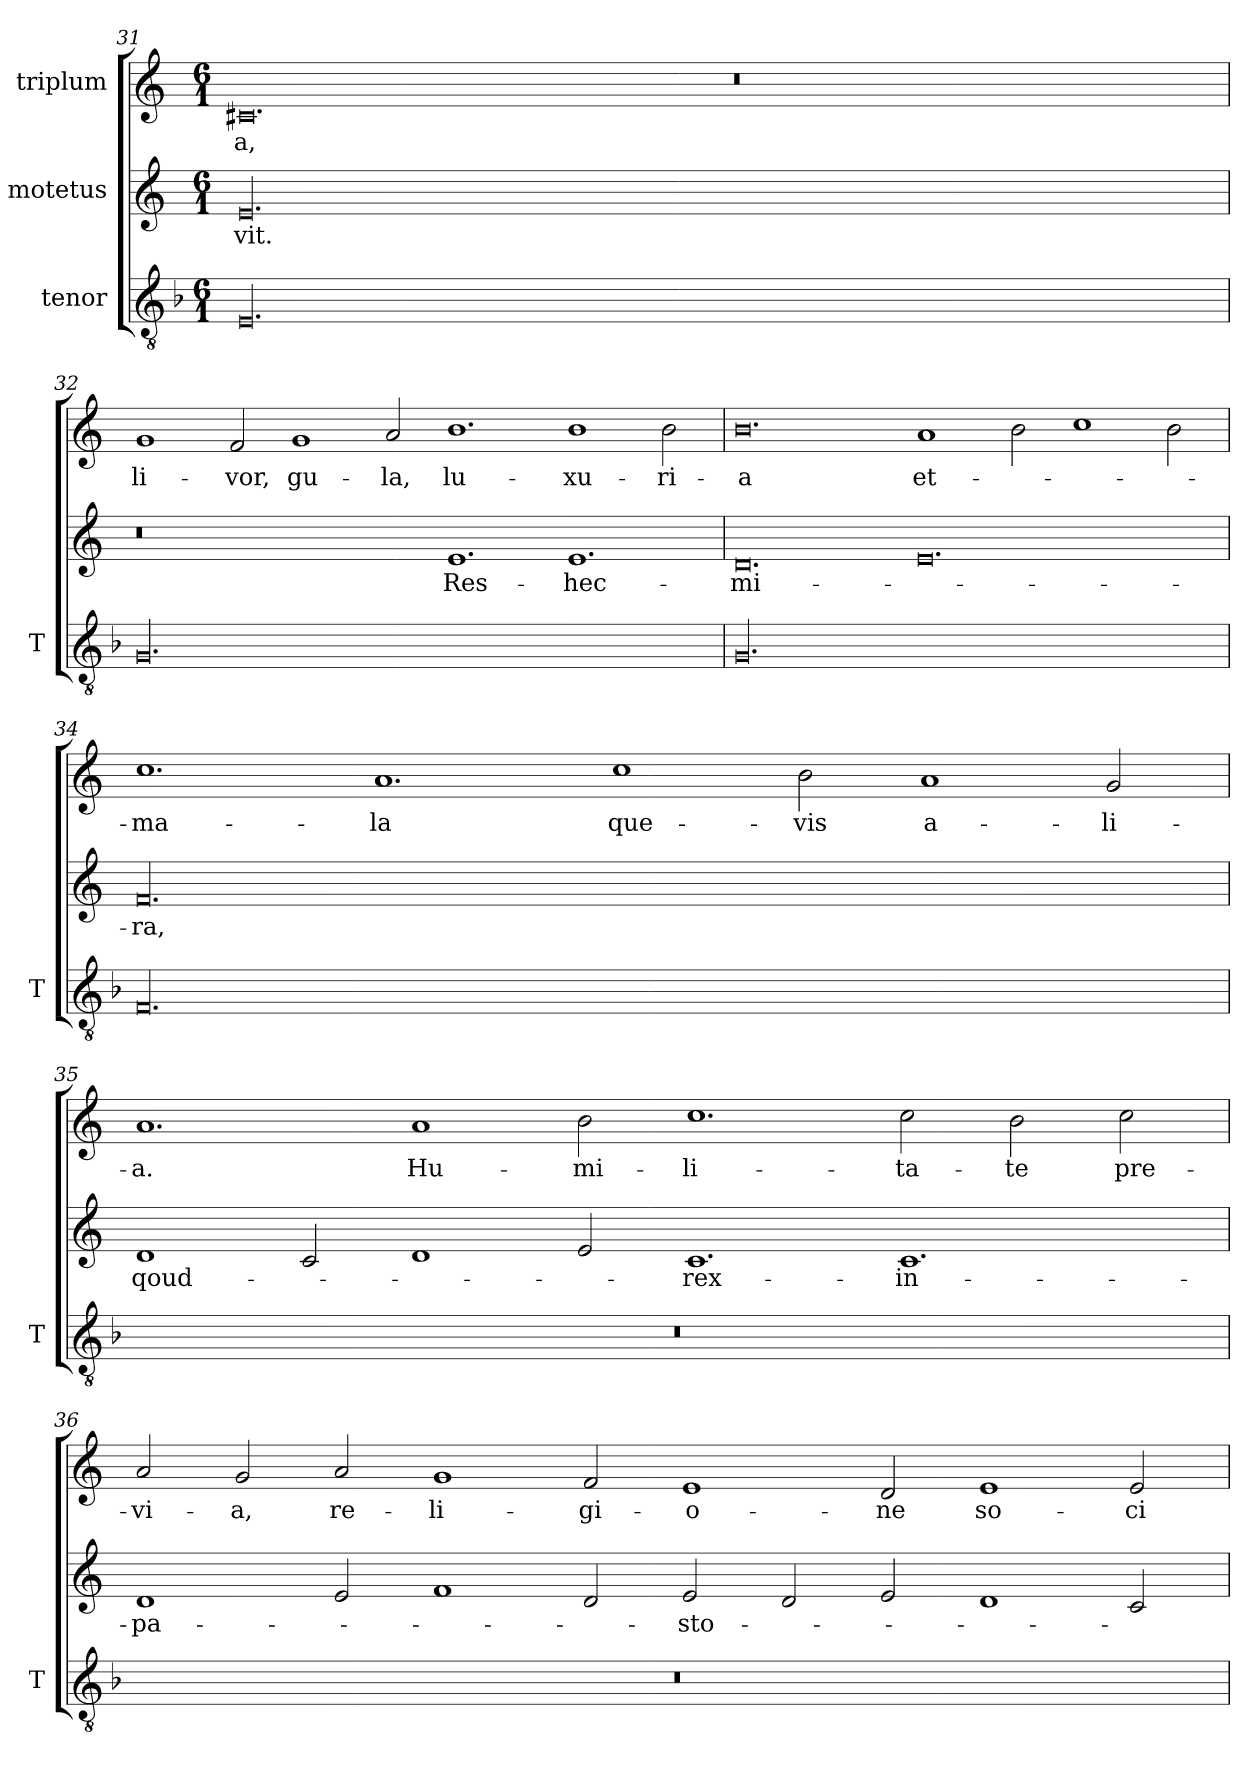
**kern	**kern	**text	**kern	**text
*part3	*part2	*part2	*part1	*part1
*staff3	*staff2	*staff2	*staff1	*staff1
*I"tenor	*I"motetus	*	*I"triplum	*
*I'T	*	*	*	*
*clefGv2	*clefG2	*	*clefG2	*
*k[b-]	*k[]	*	*k[]	*
*F:	*C:	*	*C:	*
*M6/1	*M6/1	*	*M6/1	*
=31	=31	=31	=31	=31
00.E/	00.e/	-vit.	0.c#X/	-a,
.	.	.	0.r	.
=32	=32	=32	=32	=32
00.G/	0.r	.	1g/	li-
.	.	.	2f/	-vor,
.	.	.	1g/	gu-
.	.	.	2a/	-la,
.	1.e/	Res-	1.b\	lu-
.	1.e/	hec-	1b\	-xu-
.	.	.	2b\	-ri-
=33	=33	=33	=33	=33
00.G/	0.d/	mi-	0.b\	-a
.	0.e/	.	1a/	et-
.	.	.	2b\	.
.	.	.	1cc\	.
.	.	.	2b\	.
=34	=34	=34	=34	=34
00.F/	00.f/	-ra,	1.cc\	ma-
.	.	.	1.a/	-la
.	.	.	1cc\	que-
.	.	.	2b\	-vis
.	.	.	1a/	a-
.	.	.	2g/	-li-
=35	=35	=35	=35	=35
00.r	1d/	qoud-	1.a/	-a.
.	2c/	.	.	.
.	1d/	.	1a/	Hu-
.	2e/	.	2b\	-mi-
.	1.c/	rex-	1.cc\	-li-
.	1.c/	in-	2cc\	-ta-
.	.	.	2b\	-te
.	.	.	2cc\	pre-
!!LO:PB:g=z
=36	=36	=36	=36	=36
00.r	1d/	pa-	2a/	-vi-
.	.	.	2g/	-a,
.	2e/	.	2a/	re-
.	1f/	.	1g/	-li-
.	2d/	.	2f/	-gi-
.	2e/	-sto-	1e/	-o-
.	2d/	.	.	.
.	2e/	.	2d/	-ne
.	1d/	.	1e/	so-
.	2c/	.	2e/	-ci-
=	=	=	=	=
*-	*-	*-	*-	*-
